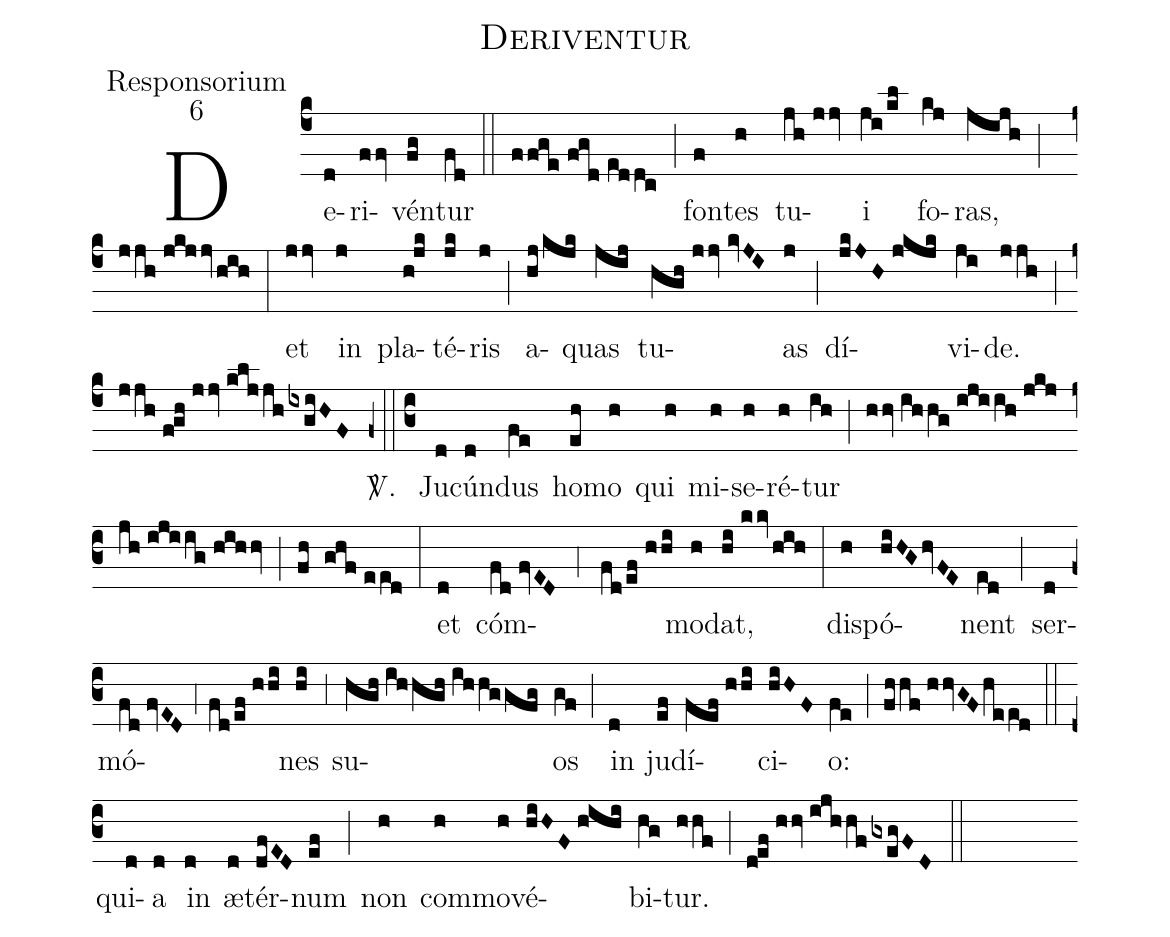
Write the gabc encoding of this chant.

name:Deriventur;
office-part:Responsorium;
mode:6;
%%
(c4) De(d)ri(ffv)vén(fg)tur(fd) (::)
(ffge//fgd//eddc) (;) fon(f)tes(h) tu(jh//jjv)i(ji/kl) fo(kj)ras,(jijh) (;) (jjh//jkjjv/hih) (:)
et(jjv) in(j) pla(h!jk)té(jk)ris(j) (;) a(hj/kjk)quas(jij) tu(hgh//jjv//kvJI)as(j) (;) dí(jkJH//jkjk)vi(ji)de.(jjh) (;) (jjh//f!gh//jjv//kljjh/ixgiHF)
<sp>V/</sp>.(z0::c3) Ju(d)cún(d)dus(fe) ho(eh)mo(h) qui(h) mi(h)se(h)ré(h)tur(ih) (;) (hhv//ihhg//ijiih//jkjjh//ijiig//hihhv) (;) (fh ghf//eed) (:)
et(d) cóm(fd//fvED;4fd/ef//hhi)mo(h)dat,(hi//kkv/hih) (:)
di(h)spó(hiHG/hvFE)nent(ed) (;) ser(d)mó(fd//fvED;4fd/ef//hhi)nes(hi) (,3) su(hgh//ihhgh//ihhggfg)os(gf) (;) in(d) ju(ef)dí(fef//hhi)ci(hiHF)o:(fe) (;) (fhhf//hhvGF/heed) (::)
qui(d)a(d) in(d) æ(d)tér(dfED)num(ef) (;) non(h) com(h)mo(h)vé(hiHF//hihi)bi(hg)tur.(hhf) (;) (d!ef//hhv//ijhhf/gxegFD) (::)
